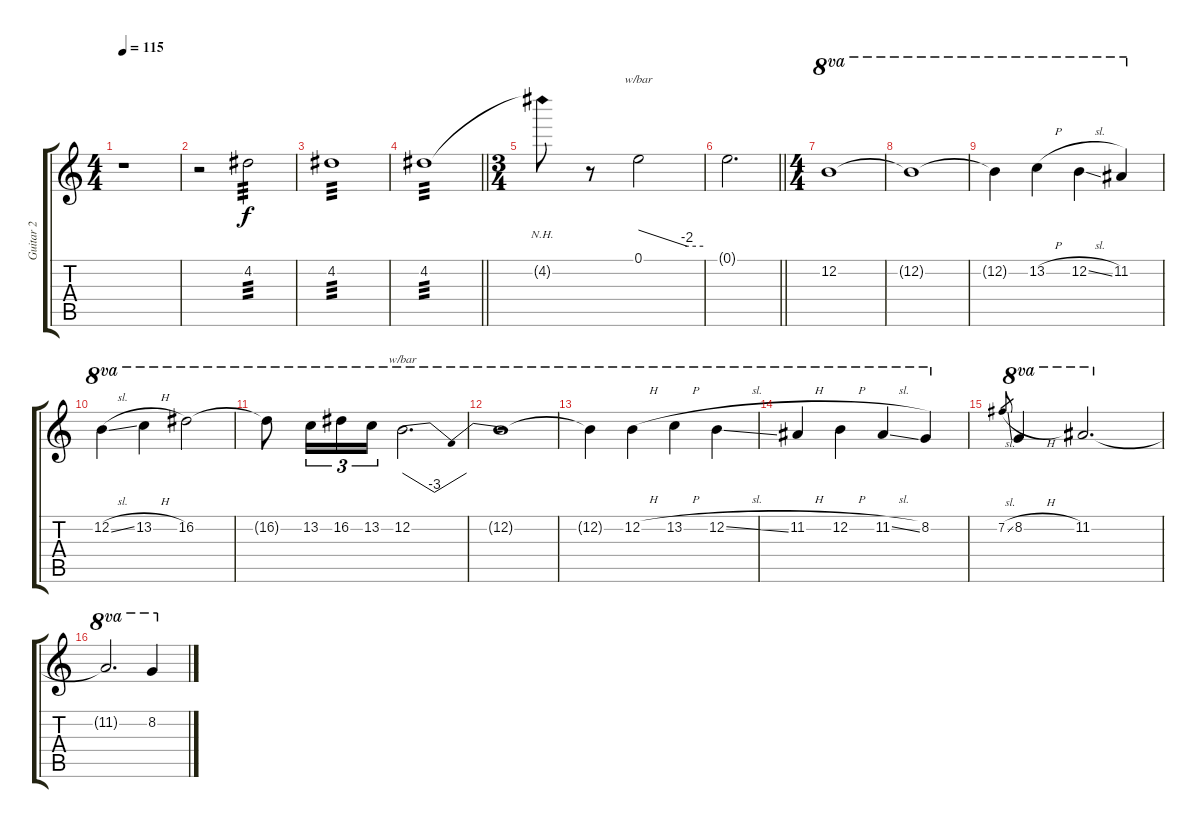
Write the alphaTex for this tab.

\track ("Guitar 2" "Guitar 2") {instrument overdrivenguitar}
\staff {score tabs}
\tuning (E4 B3 G3 D3 A2 E2) {hide}
\ts (4 4)
\tempo 115
\clef g2
\ks c
r.1{dy f} |
r.2 4.2.2{tp 3} |
4.2.1{tp 3} |
\barLineRight lightlight
4.2.1{tp 3} |
\ts (3 4)
4.2{nh t}.8 r.8 0.1.2{tbe (custom default 0 0 45 -8 60 -8)} |
\barLineRight lightlight
0.1{t}.2{d} |
\ts (4 4)
\section ("" " ")
12.2.1{ot 8va} |
12.2{t}.1{ot 8va} |
12.2{t}.4{ot 8va} 13.2{h}.4{ot 8va} 12.2{sl}.4{ot 8va} 11.2.4{ot 8va} |
12.2{sl}.4{ot 8va} 13.2{h}.4{ot 8va} 16.2.2{ot 8va} |
16.2{t}.8{ot 8va} 13.2.16{tu (3 2) ot 8va} 16.2.16{tu (3 2) ot 8va} 13.2.16{tu (3 2) ot 8va} 12.2.2{d tbe (dip default 0 0 30 -12 60 0) ot 8va} |
12.2{t}.1{ot 8va} |
12.2{t}.4{ot 8va} 12.2{h}.4{ot 8va} 13.2{h}.4{ot 8va} 12.2{sl}.4{ot 8va} |
11.2{h}.4{ot 8va} 12.2{h}.4{ot 8va} 11.2{sl}.4{ot 8va} 8.2.4{ot 8va} |
7.2{sl}.8{gr} 8.2{h}.4{ot 8va} 11.2.2{d ot 8va} |
11.2{t}.2{d ot 8va} 8.2{h}.4{ot 8va}
